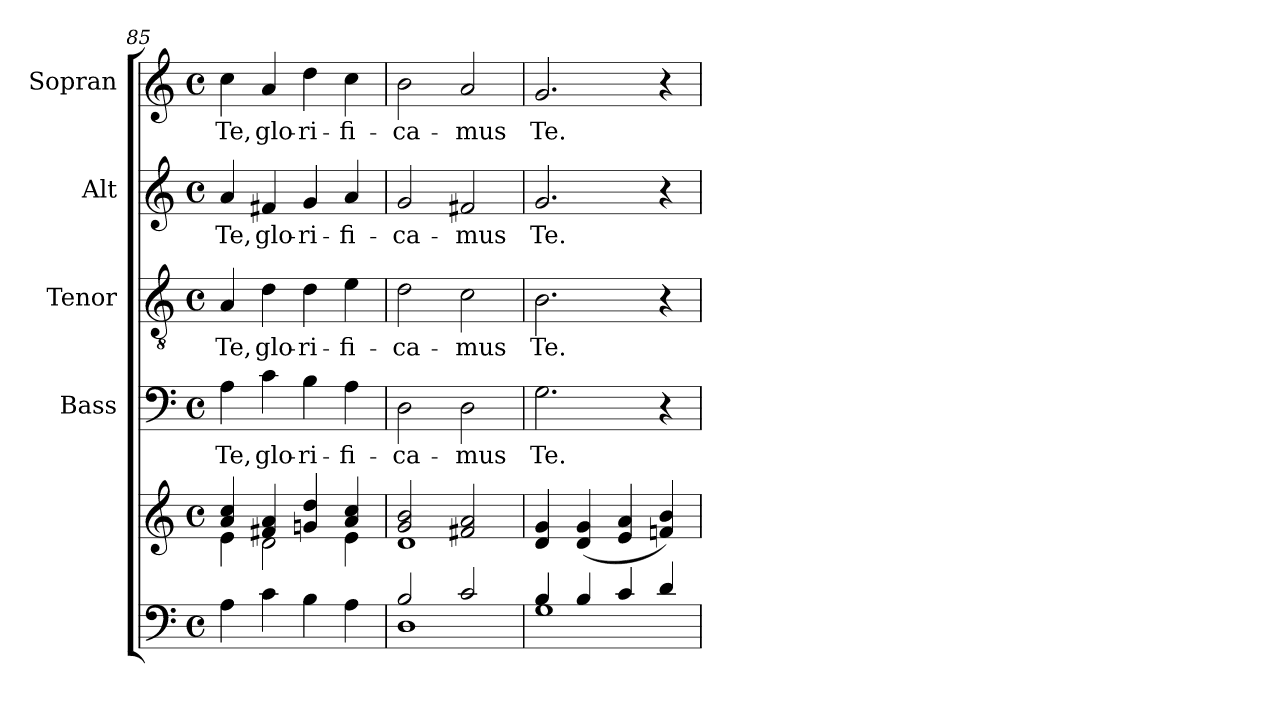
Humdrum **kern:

**kern	**kern	**kern	**text	**kern	**text	**kern	**text	**kern	**text
*part5	*part5	*part4	*part4	*part3	*part3	*part2	*part2	*part1	*part1
*staff6	*staff5	*staff4	*staff4	*staff3	*staff3	*staff2	*staff2	*staff1	*staff1
*	*	*I"Bass	*	*I"Tenor	*	*I"Alt	*	*I"Sopran	*
*	*	*I'B.	*	*I'T.	*	*I'A.	*	*I'S.	*
*clefF4	*clefG2	*clefF4	*	*clefGv2	*	*clefG2	*	*clefG2	*
*k[]	*k[]	*k[]	*	*k[]	*	*k[]	*	*k[]	*
*C:	*C:	*C:	*	*C:	*	*C:	*	*C:	*
*M4/4	*M4/4	*M4/4	*	*M4/4	*	*M4/4	*	*M4/4	*
*met(c)	*met(c)	*met(c)	*	*met(c)	*	*met(c)	*	*met(c)	*
=85	=85	=85	=85	=85	=85	=85	=85	=85	=85
*	*^	*	*	*	*	*	*	*	*
!	!	!	!	!LO:LY:b	!	!LO:LY:b	!	!LO:LY:b	!	!LO:LY:b
4A\	4a/ 4cc/	4e\	4A\	Te,	4A/	Te,	4a/	Te,	4cc\	Te,
!	!	!	!	!LO:LY:b	!	!LO:LY:b	!	!LO:LY:b	!	!LO:LY:b
4c\	4f#X/ 4a/	2d\	4c\	glo-	4d\	glo-	4f#X/	glo-	4a/	glo-
!	!	!	!	!LO:LY:b	!	!LO:LY:b	!	!LO:LY:b	!	!LO:LY:b
4B\	4gn/ 4dd/	.	4B\	-ri-	4d\	-ri-	4g/	-ri-	4dd\	-ri-
!	!	!	!	!LO:LY:b	!	!LO:LY:b	!	!LO:LY:b	!	!LO:LY:b
4A\	4a/ 4cc/	4e\	4A\	-fi-	4e\	-fi-	4a/	-fi-	4cc\	-fi-
=86	=86	=86	=86	=86	=86	=86	=86	=86	=86	=86
*^	*	*	*	*	*	*	*	*	*	*
!	!	!	!	!	!LO:LY:b	!	!LO:LY:b	!	!LO:LY:b	!	!LO:LY:b
2B/	1D	2g/ 2b/	1d	2D\	-ca-	2d\	-ca-	2g/	-ca-	2b\	-ca-
!	!	!	!	!	!LO:LY:b	!	!LO:LY:b	!	!LO:LY:b	!	!LO:LY:b
2c/	.	2f#X/ 2a/	.	2D\	-mus	2c\	-mus	2f#X/	-mus	2a/	-mus
*	*	*v	*v	*	*	*	*	*	*	*	*
=87	=87	=87	=87	=87	=87	=87	=87	=87	=87	=87
!	!	!	!	!LO:LY:b	!	!LO:LY:b	!	!LO:LY:b	!	!LO:LY:b
4B/	1G	4d/ 4g/	2.G\	Te.	2.B\	Te.	2.g/	Te.	2.g/	Te.
4B/	.	(<4d/ 4g/	.	.	.	.	.	.	.	.
4c/	.	4e/ 4a/	.	.	.	.	.	.	.	.
4d/	.	4fn/ 4b/)	4r	.	4r	.	4r	.	4r	.
*v	*v	*	*	*	*	*	*	*	*	*
=	=	=	=	=	=	=	=	=	=
*-	*-	*-	*-	*-	*-	*-	*-	*-	*-
